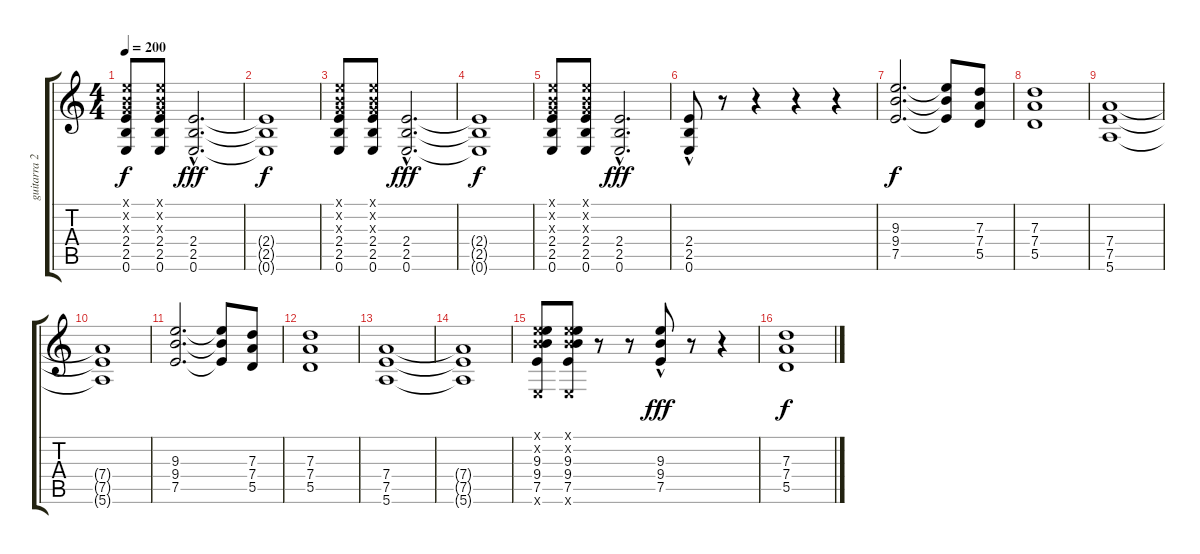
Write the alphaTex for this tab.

\track ("guitarra 2" "guitarra 2") {instrument overdrivenguitar}
\staff {score tabs}
\tuning (E4 B3 G3 D3 A2 E2) {hide}
\ts (4 4)
\tempo 200
\clef g2
\ks c
(0.1{x} 0.2{x} 0.3{x} 2.4 2.5 0.6).8{dy f} (0.1{x} 0.2{x} 0.3{x} 2.4 2.5 0.6).8 (2.4{hac} 2.5{hac} 0.6{hac}).2{d dy fff} |
(2.4{t} 2.5{t} 0.6{t}).1{dy f} |
(0.1{x} 0.2{x} 0.3{x} 2.4 2.5 0.6).8 (0.1{x} 0.2{x} 0.3{x} 2.4 2.5 0.6).8 (2.4{hac} 2.5{hac} 0.6{hac}).2{d dy fff} |
(2.4{t} 2.5{t} 0.6{t}).1{dy f} |
(0.1{x} 0.2{x} 0.3{x} 2.4 2.5 0.6).8 (0.1{x} 0.2{x} 0.3{x} 2.4 2.5 0.6).8 (2.4{hac} 2.5{hac} 0.6{hac}).2{d dy fff} |
(2.4{hac} 2.5{hac} 0.6{hac}).8 r.8 r.4 r.4 r.4 |
(9.3 9.4 7.5).2{d dy f} (9.3{t} 9.4{t} 7.5{t}).8 (7.3 7.4 5.5).8 |
(7.3 7.4 5.5).1 |
(7.4 7.5 5.6).1 |
(7.4{t} 7.5{t} 5.6{t}).1 |
(9.3 9.4 7.5).2{d} (9.3{t} 9.4{t} 7.5{t}).8 (7.3 7.4 5.5).8 |
(7.3 7.4 5.5).1 |
(7.4 7.5 5.6).1 |
(7.4{t} 7.5{t} 5.6{t}).1 |
(0.1{x} 0.2{x} 9.3 9.4 7.5 0.6{x}).8 (0.1{x} 0.2{x} 9.3 9.4 7.5 0.6{x}).8 r.8 r.8 (9.3{hac} 9.4{hac} 7.5{hac}).8{dy fff} r.8 r.4 |
(7.3 7.4 5.5).1{dy f}
